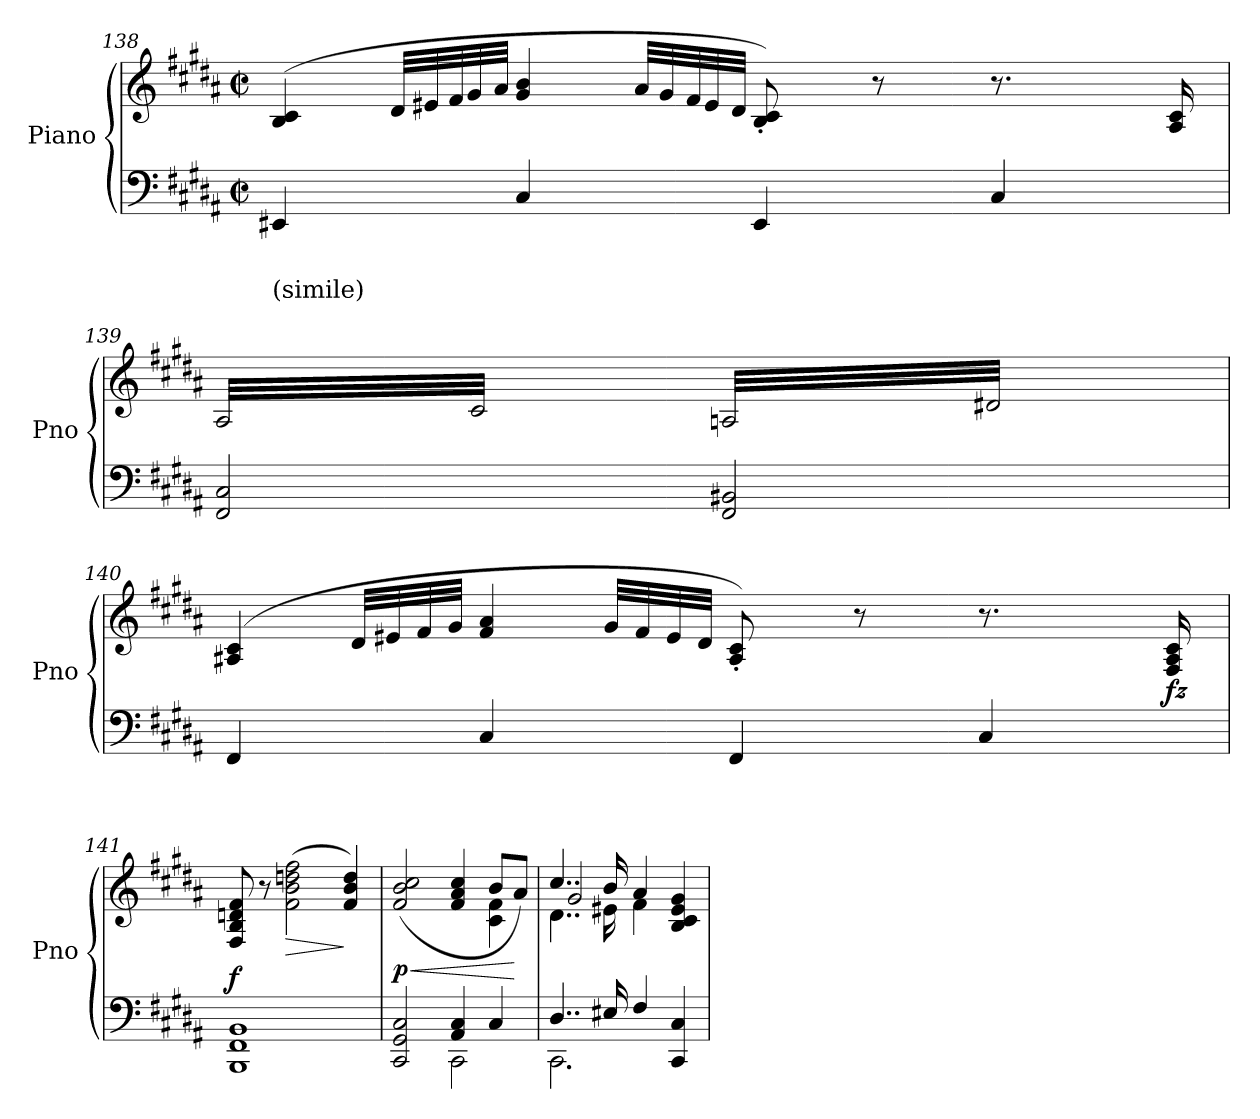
**kern	**kern	**dynam
*part1	*part1	*part1
*staff2	*staff1	*staff1/2
*I"Piano	*	*
*I'Pno	*	*
*clefF4	*clefG2	*
*k[f#c#g#d#a#]	*k[f#c#g#d#a#]	*
*B:	*B:	*
*M2/2	*M2/2	*
*met(c|)	*met(c|)	*
=138	=138	=138
*^	*^	*
!LO:TX:b:t=(simile)	!	!	!	!
4EE#X/	64EE#LLLLyy	(4B/ 4c#/	8ryy	.
.	64C#yy	.	.	.
.	64EE#yy	.	.	.
.	64C#yy	.	.	.
.	64EE#yy	.	.	.
.	64C#yy	.	.	.
.	64EE#yy	.	.	.
.	64C#yy	.	.	.
*	*	*	*Xtuplet	*
.	64EE#yy	.	40d#/LLL	.
.	64C#yy	.	.	.
.	.	.	40e#X/	.
.	64EE#yy	.	.	.
.	64C#yy	.	.	.
.	.	.	40f#/	.
.	64EE#yy	.	.	.
.	.	.	40g#/	.
.	64C#yy	.	.	.
.	64EE#yy	.	.	.
.	.	.	40a#/JJJ	.
.	64C#yy	.	.	.
4C#/	64EE#yy	4g#/ 4b/	8ryy	.
.	64C#yy	.	.	.
.	64EE#yy	.	.	.
.	64C#yy	.	.	.
.	64EE#yy	.	.	.
.	64C#yy	.	.	.
.	64EE#yy	.	.	.
.	64C#yy	.	.	.
.	64EE#yy	.	40a#/LLL	.
.	64C#yy	.	.	.
.	.	.	40g#/	.
.	64EE#yy	.	.	.
.	64C#yy	.	.	.
.	.	.	40f#/	.
.	64EE#yy	.	.	.
.	.	.	40e#/	.
.	64C#yy	.	.	.
.	64EE#yy	.	.	.
.	.	.	40d#/JJJ	.
.	64C#JJJJyy	.	.	.
4EE#/	64EE#LLLLyy	8B/' 8c#/')	2ryy	.
.	64C#yy	.	.	.
.	64EE#yy	.	.	.
.	64C#yy	.	.	.
.	64EE#yy	.	.	.
.	64C#yy	.	.	.
.	64EE#yy	.	.	.
.	64C#yy	.	.	.
.	64EE#yy	8r	.	.
.	64C#yy	.	.	.
.	64EE#yy	.	.	.
.	64C#yy	.	.	.
.	64EE#yy	.	.	.
.	64C#yy	.	.	.
.	64EE#yy	.	.	.
.	64C#yy	.	.	.
4C#/	64EE#yy	8.r	.	.
.	64C#yy	.	.	.
.	64EE#yy	.	.	.
.	64C#yy	.	.	.
.	64EE#yy	.	.	.
.	64C#yy	.	.	.
.	64EE#yy	.	.	.
.	64C#yy	.	.	.
.	64EE#yy	.	.	.
.	64C#yy	.	.	.
.	64EE#yy	.	.	.
.	64C#yy	.	.	.
.	64EE#yy	16A#/ 16c#/	.	.
.	64C#yy	.	.	.
.	64EE#yy	.	.	.
.	64C#JJJJyy	.	.	.
*v	*v	*	*	*
!!LO:LB:g=z	!!
=139	=139	=139	=139
*	*tremolo	*	*
2FF#/ 2C#/	32A#/LLL	64A#yy	.
.	.	64c#yy	.
.	32c#/	64A#yy	.
.	.	64c#yy	.
.	32A#/	64A#yy	.
.	.	64c#yy	.
.	32c#/	64A#yy	.
.	.	64c#yy	.
.	32A#/	64A#yy	.
.	.	64c#yy	.
.	32c#/	64A#yy	.
.	.	64c#yy	.
.	32A#/	64A#yy	.
.	.	64c#yy	.
.	32c#/	64A#yy	.
.	.	64c#yy	.
.	32A#/	64A#yy	.
.	.	64c#yy	.
.	32c#/	64A#yy	.
.	.	64c#yy	.
.	32A#/	64A#yy	.
.	.	64c#yy	.
.	32c#/	64A#yy	.
.	.	64c#yy	.
.	32A#/	64A#yy	.
.	.	64c#yy	.
.	32c#/	64A#yy	.
.	.	64c#yy	.
.	32A#/	64A#yy	.
.	.	64c#yy	.
.	32c#/JJJ	64A#yy	.
*	*Xtremolo	*	*
.	.	64c#yy	.
*	*tremolo	*	*
2FF#/ 2BB#X/	32An/LLL	64Ayy	.
.	.	64d#yy	.
.	32d#X/	64Ayy	.
.	.	64d#yy	.
.	32An/	64Ayy	.
.	.	64d#yy	.
.	32d#X/	64Ayy	.
.	.	64d#yy	.
.	32An/	64Ayy	.
.	.	64d#yy	.
.	32d#X/	64Ayy	.
.	.	64d#yy	.
.	32An/	64Ayy	.
.	.	64d#yy	.
.	32d#X/	64Ayy	.
.	.	64d#yy	.
.	32An/	64Ayy	.
.	.	64d#yy	.
.	32d#X/	64Ayy	.
.	.	64d#yy	.
.	32An/	64Ayy	.
.	.	64d#yy	.
.	32d#X/	64Ayy	.
.	.	64d#yy	.
.	32An/	64Ayy	.
.	.	64d#yy	.
.	32d#X/	64Ayy	.
.	.	64d#yy	.
.	32An/	64Ayy	.
.	.	64d#yy	.
.	32d#X/JJJ	64Ayy	.
*	*Xtremolo	*	*
.	.	64d#yy	.
=140	=140	=140	=140
*^	*	*	*
4FF#/	64FF#LLLLyy	(4A#X/ 4c#/	8ryy	.
.	64C#yy	.	.	.
.	64FF#yy	.	.	.
.	64C#yy	.	.	.
.	64FF#yy	.	.	.
.	64C#yy	.	.	.
.	64FF#yy	.	.	.
.	64C#yy	.	.	.
.	64FF#yy	.	32d#/LLL	.
.	64C#yy	.	.	.
.	64FF#yy	.	32e#X/	.
.	64C#yy	.	.	.
.	64FF#yy	.	32f#/	.
.	64C#yy	.	.	.
.	64FF#yy	.	32g#/JJJ	.
.	64C#yy	.	.	.
4C#/	64FF#yy	4f#/ 4a#/	8ryy	.
.	64C#yy	.	.	.
.	64FF#yy	.	.	.
.	64C#yy	.	.	.
.	64FF#yy	.	.	.
.	64C#yy	.	.	.
.	64FF#yy	.	.	.
.	64C#yy	.	.	.
.	64FF#yy	.	32g#/LLL	.
.	64C#yy	.	.	.
.	64FF#yy	.	32f#/	.
.	64C#yy	.	.	.
.	64FF#yy	.	32e#/	.
.	64C#yy	.	.	.
.	64FF#yy	.	32d#/JJJ	.
.	64C#JJJJyy	.	.	.
4FF#/	64FF#LLLLyy	8A#/' 8c#/')	2ryy	.
.	64C#yy	.	.	.
.	64FF#yy	.	.	.
.	64C#yy	.	.	.
.	64FF#yy	.	.	.
.	64C#yy	.	.	.
.	64FF#yy	.	.	.
.	64C#yy	.	.	.
.	64FF#yy	8r	.	.
.	64C#yy	.	.	.
.	64FF#yy	.	.	.
.	64C#yy	.	.	.
.	64FF#yy	.	.	.
.	64C#yy	.	.	.
.	64FF#yy	.	.	.
.	64C#yy	.	.	.
4C#/	64FF#yy	8.r	.	.
.	64C#yy	.	.	.
.	64FF#yy	.	.	.
.	64C#yy	.	.	.
.	64FF#yy	.	.	.
.	64C#yy	.	.	.
.	64FF#yy	.	.	.
.	64C#yy	.	.	.
.	64FF#yy	.	.	.
.	64C#yy	.	.	.
.	64FF#yy	.	.	.
.	64C#yy	.	.	.
!	!	!	!	!LO:DY:b
.	64FF#yy	16F#/ 16A#/ 16c#/	.	fz
.	64C#yy	.	.	.
.	64FF#yy	.	.	.
.	64C#JJJJyy	.	.	.
*	*	*v	*v	*
!!LO:PB:g=z
=141	=141	=141	=141
!	!	!	!LO:DY:a=2
*v	*v	*	*
1BBB 1FF# 1BB	8F#/ 8B/ 8dn/ 8f#/	f
.	8r	.
!	!	!LO:HP:b
.	(2f#\ 2b\ 2ddn\ 2ff#\	>
.	4f#/ 4b/ 4dd/)	]
=142	=142	=142
*^	*	*
!	!	!	!LO:HP:b
*	*	*^	*
!	!	!	!	!LO:DY:n=1:b
2CC#/ 2GG#/ 2C#/	2ryy	(2f#/ 2b/ 2cc#/	2.ryy	< p
4AA#/ 4C#/	2CC#\	4f#/ 4a#/ 4cc#/	.	.
4C#/	.	8b/L	4c#\ 4f#\	.
.	.	8a#/J)	.	[
=143	=143	=143	=143	=143
*	*	*	*^	*
4..D#/	2.CC#\	4..cc#/	4..d#\	2g#/	.
16E#X/	.	16b/	16e#X\	.	.
4F#/	.	4a#/	4f#\	2ryy	.
4CC#/ 4C#/	4ryy	4B/ 4c#/ 4e#/ 4g#/	4ryy	.	.
*v	*v	*	*	*	*
*	*v	*v	*v	*
=	=	=
*-	*-	*-
